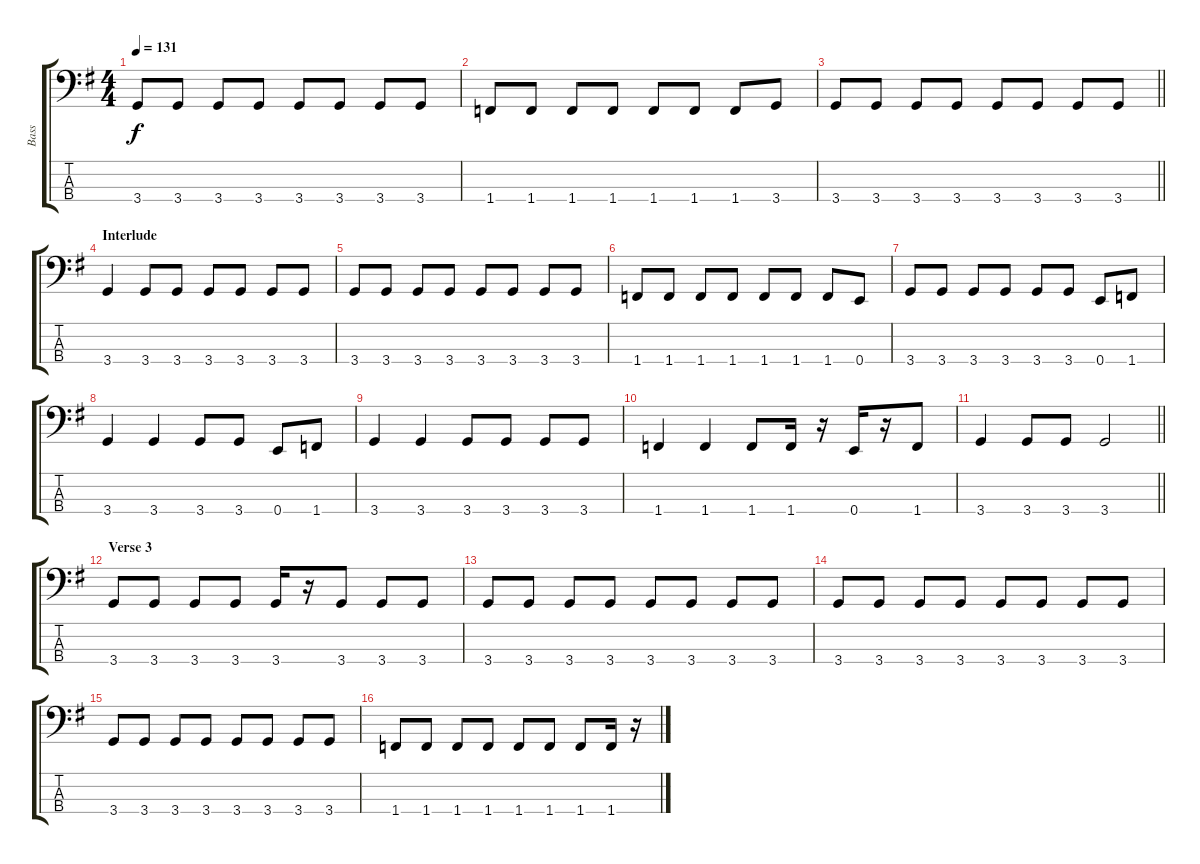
\track ("Bass" "Bass") {instrument electricbasspick}
\staff {score tabs}
\tuning (G2 D2 A1 E1) {hide}
\ts (4 4)
\tempo 131
\clef f4
\ks g
3.4.8{dy f} 3.4.8 3.4.8 3.4.8 3.4.8 3.4.8 3.4.8 3.4.8 |
1.4.8 1.4.8 1.4.8 1.4.8 1.4.8 1.4.8 1.4.8 3.4.8 |
\barLineRight lightlight
3.4.8 3.4.8 3.4.8 3.4.8 3.4.8 3.4.8 3.4.8 3.4.8 |
\section ("" "Interlude")
3.4.4 3.4.8 3.4.8 3.4.8 3.4.8 3.4.8 3.4.8 |
3.4.8 3.4.8 3.4.8 3.4.8 3.4.8 3.4.8 3.4.8 3.4.8 |
1.4.8 1.4.8 1.4.8 1.4.8 1.4.8 1.4.8 1.4.8 0.4.8 |
3.4.8 3.4.8 3.4.8 3.4.8 3.4.8 3.4.8 0.4.8 1.4.8 |
3.4.4 3.4.4 3.4.8 3.4.8 0.4.8 1.4.8 |
3.4.4 3.4.4 3.4.8 3.4.8 3.4.8 3.4.8 |
1.4.4 1.4.4 1.4.8 1.4.16 r.16 0.4.16 r.16 1.4.8 |
\barLineRight lightlight
3.4.4 3.4.8 3.4.8 3.4.2 |
\section ("" "Verse 3")
3.4.8 3.4.8 3.4.8 3.4.8 3.4.16 r.16 3.4.8 3.4.8 3.4.8 |
3.4.8 3.4.8 3.4.8 3.4.8 3.4.8 3.4.8 3.4.8 3.4.8 |
3.4.8 3.4.8 3.4.8 3.4.8 3.4.8 3.4.8 3.4.8 3.4.8 |
3.4.8 3.4.8 3.4.8 3.4.8 3.4.8 3.4.8 3.4.8 3.4.8 |
1.4.8 1.4.8 1.4.8 1.4.8 1.4.8 1.4.8 1.4.8 1.4.16 r.16
